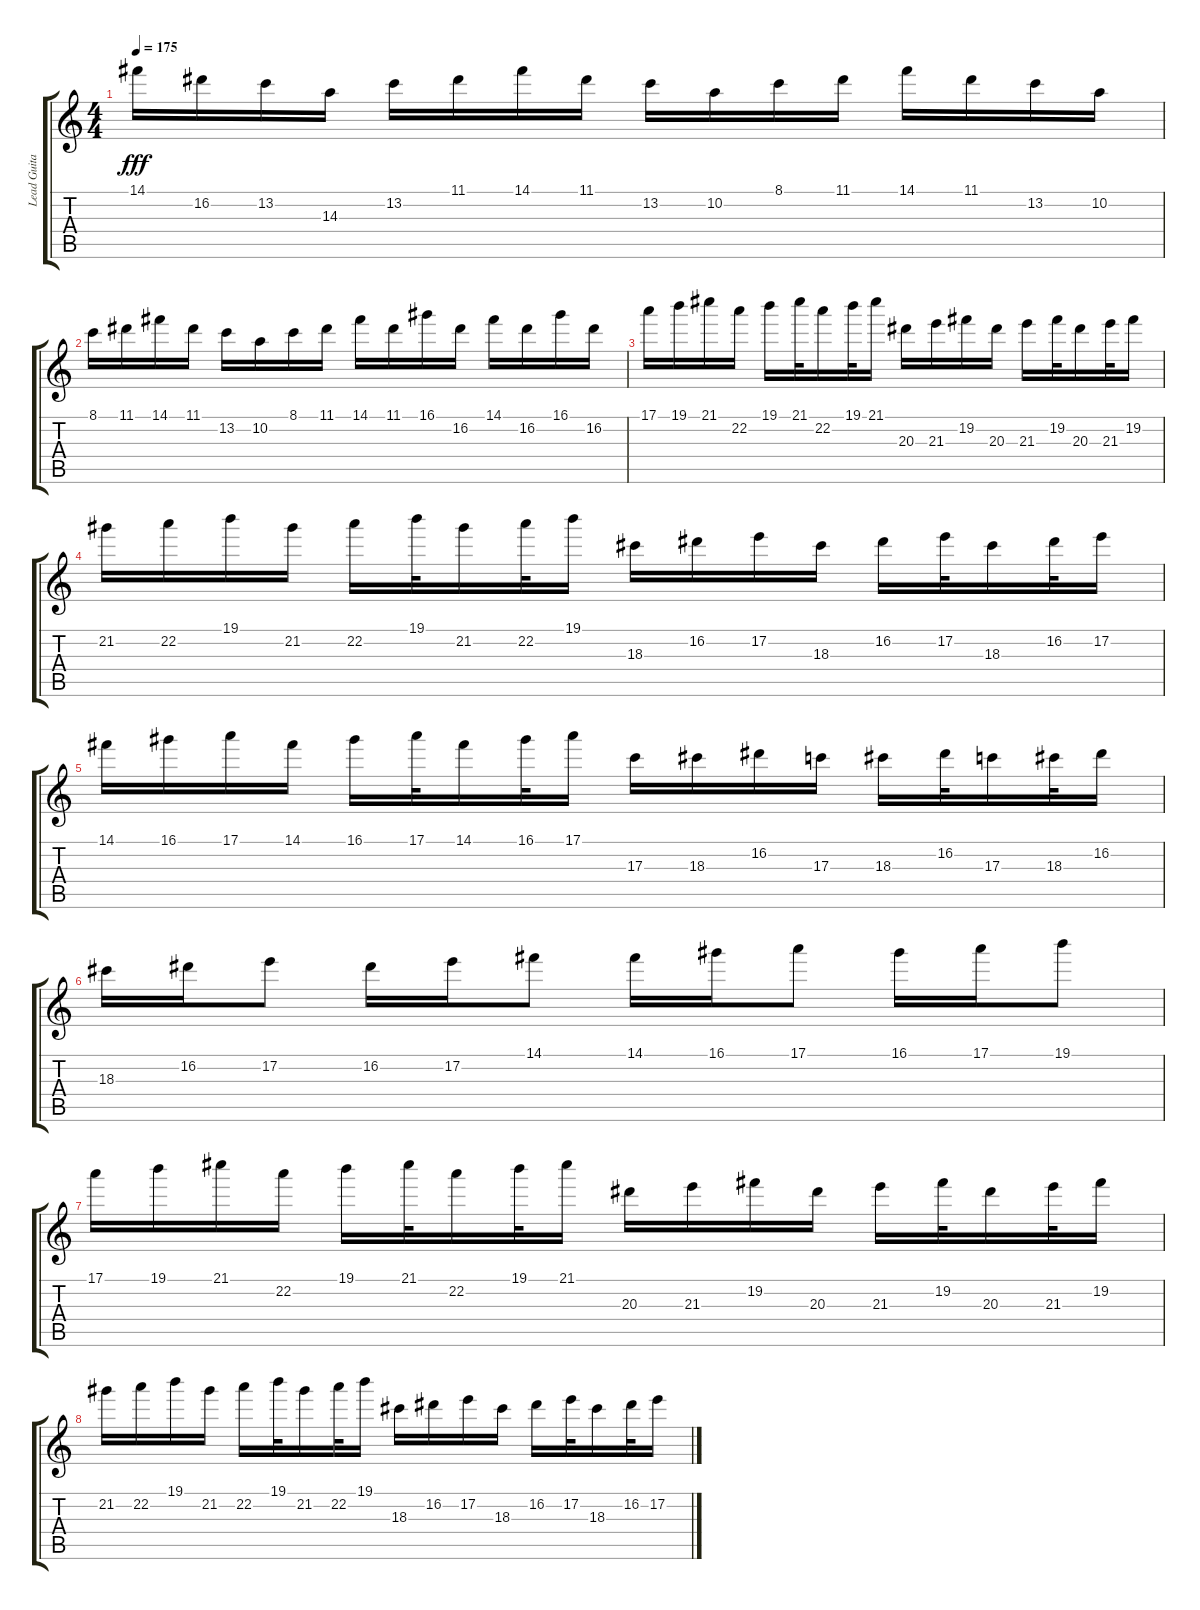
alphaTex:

\track ("Lead Guitar" "Lead Guita") {instrument distortionguitar}
\staff {score tabs}
\tuning (E4 B3 G3 D3 A2 E2) {hide}
\ts (4 4)
\tempo 175
\clef g2
\ks c
14.1.16{dy fff} 16.2.16 13.2.16 14.3.16 13.2.16 11.1.16 14.1.16 11.1.16 13.2.16 10.2.16 8.1.16 11.1.16 14.1.16 11.1.16 13.2.16 10.2.16 |
8.1.16 11.1.16 14.1.16 11.1.16 13.2.16 10.2.16 8.1.16 11.1.16 14.1.16 11.1.16 16.1.16 16.2.16 14.1.16 16.2.16 16.1.16 16.2.16 |
17.1.16 19.1.16 21.1.16 22.2.16 19.1.16 21.1.32 22.2.16 19.1.32 21.1.16 20.3.16 21.3.16 19.2.16 20.3.16 21.3.16 19.2.32 20.3.16 21.3.32 19.2.16 |
21.2.16 22.2.16 19.1.16 21.2.16 22.2.16 19.1.32 21.2.16 22.2.32 19.1.16 18.3.16 16.2.16 17.2.16 18.3.16 16.2.16 17.2.32 18.3.16 16.2.32 17.2.16 |
14.1.16 16.1.16 17.1.16 14.1.16 16.1.16 17.1.32 14.1.16 16.1.32 17.1.16 17.3.16 18.3.16 16.2.16 17.3.16 18.3.16 16.2.32 17.3.16 18.3.32 16.2.16 |
18.3.16 16.2.16 17.2.8 16.2.16 17.2.16 14.1.8 14.1.16 16.1.16 17.1.8 16.1.16 17.1.16 19.1.8 |
17.1.16 19.1.16 21.1.16 22.2.16 19.1.16 21.1.32 22.2.16 19.1.32 21.1.16 20.3.16 21.3.16 19.2.16 20.3.16 21.3.16 19.2.32 20.3.16 21.3.32 19.2.16 |
21.2.16 22.2.16 19.1.16 21.2.16 22.2.16 19.1.32 21.2.16 22.2.32 19.1.16 18.3.16 16.2.16 17.2.16 18.3.16 16.2.16 17.2.32 18.3.16 16.2.32 17.2.16
